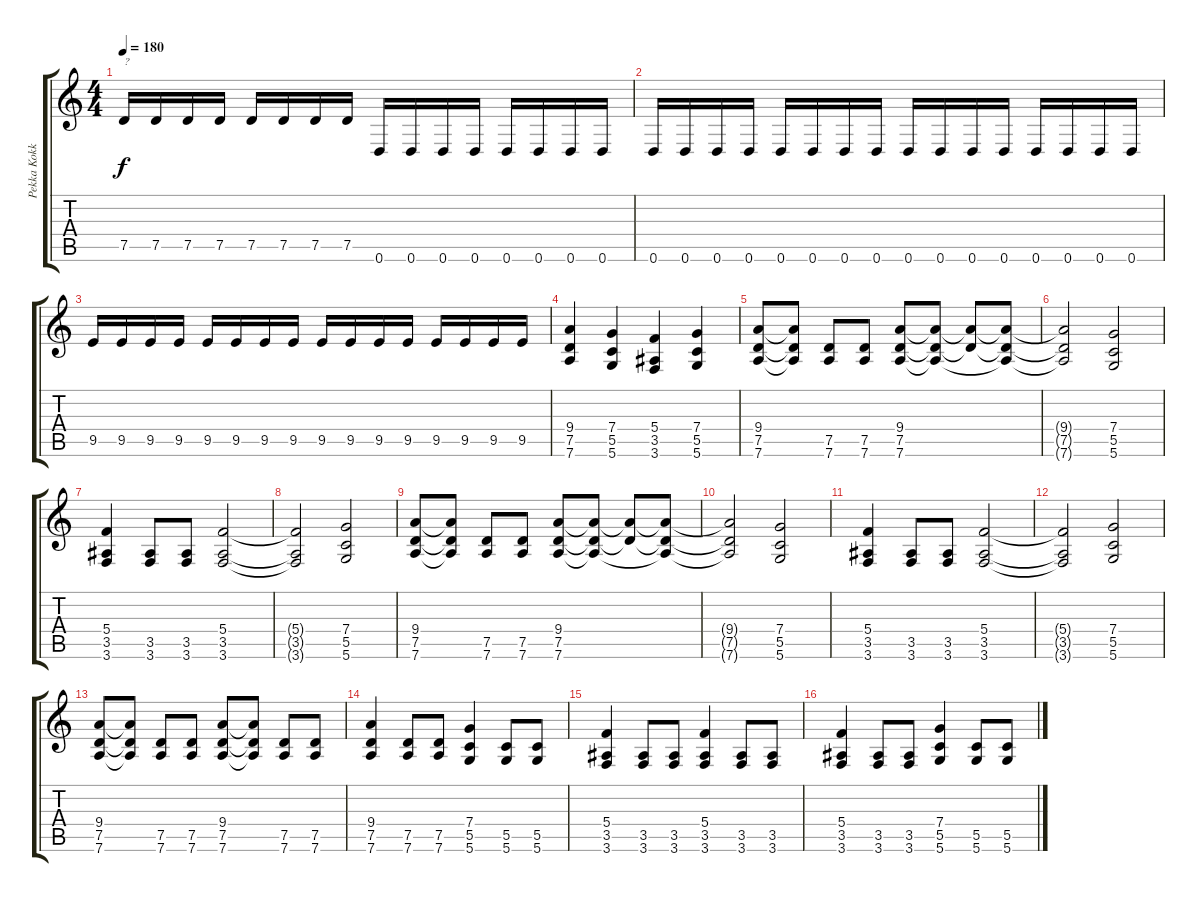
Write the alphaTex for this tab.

\track ("Pekka Kokko - Rythm Guitar" "Pekka Kokk") {instrument distortionguitar}
\staff {score tabs}
\tuning (D4 A3 F3 C3 G2 D2) {hide}
\ts (4 4)
\tempo 180
\clef g2
\ks c
7.5.16{txt "?" dy f} 7.5.16 7.5.16 7.5.16 7.5.16 7.5.16 7.5.16 7.5.16 0.6.16 0.6.16 0.6.16 0.6.16 0.6.16 0.6.16 0.6.16 0.6.16 |
0.6.16 0.6.16 0.6.16 0.6.16 0.6.16 0.6.16 0.6.16 0.6.16 0.6.16 0.6.16 0.6.16 0.6.16 0.6.16 0.6.16 0.6.16 0.6.16 |
9.5.16 9.5.16 9.5.16 9.5.16 9.5.16 9.5.16 9.5.16 9.5.16 9.5.16 9.5.16 9.5.16 9.5.16 9.5.16 9.5.16 9.5.16 9.5.16 |
(9.4 7.5 7.6).4 (7.4 5.5 5.6).4 (5.4 3.5 3.6).4 (7.4 5.5 5.6).4 |
\section ("" "")
(9.4 7.5 7.6).8 (9.4{t} 7.5{t} 7.6{t}).8 (7.5 7.6).8 (7.5 7.6).8 (9.4 7.5 7.6).8 (9.4{t} 7.5{t} 7.6{t}).8 (9.4{t} 7.5{t}).8 (9.4{t} 7.5{t} 7.6{t}).8 |
(9.4{t} 7.5{t} 7.6{t}).2 (7.4 5.5 5.6).2 |
(5.4 3.5 3.6).4 (3.5 3.6).8 (3.5 3.6).8 (5.4 3.5 3.6).2 |
(5.4{t} 3.5{t} 3.6{t}).2 (7.4 5.5 5.6).2 |
(9.4 7.5 7.6).8 (9.4{t} 7.5{t} 7.6{t}).8 (7.5 7.6).8 (7.5 7.6).8 (9.4 7.5 7.6).8 (9.4{t} 7.5{t} 7.6{t}).8 (9.4{t} 7.5{t}).8 (9.4{t} 7.5{t} 7.6{t}).8 |
(9.4{t} 7.5{t} 7.6{t}).2 (7.4 5.5 5.6).2 |
(5.4 3.5 3.6).4 (3.5 3.6).8 (3.5 3.6).8 (5.4 3.5 3.6).2 |
(5.4{t} 3.5{t} 3.6{t}).2 (7.4 5.5 5.6).2 |
(9.4 7.5 7.6).8 (9.4{t} 7.5{t} 7.6{t}).8 (7.5 7.6).8 (7.5 7.6).8 (9.4 7.5 7.6).8 (9.4{t} 7.5{t} 7.6{t}).8 (7.5 7.6).8 (7.5 7.6).8 |
(9.4 7.5 7.6).4 (7.5 7.6).8 (7.5 7.6).8 (7.4 5.5 5.6).4 (5.5 5.6).8 (5.5 5.6).8 |
(5.4 3.5 3.6).4 (3.5 3.6).8 (3.5 3.6).8 (5.4 3.5 3.6).4 (3.5 3.6).8 (3.5 3.6).8 |
(5.4 3.5 3.6).4 (3.5 3.6).8 (3.5 3.6).8 (7.4 5.5 5.6).4 (5.5 5.6).8 (5.5 5.6).8
